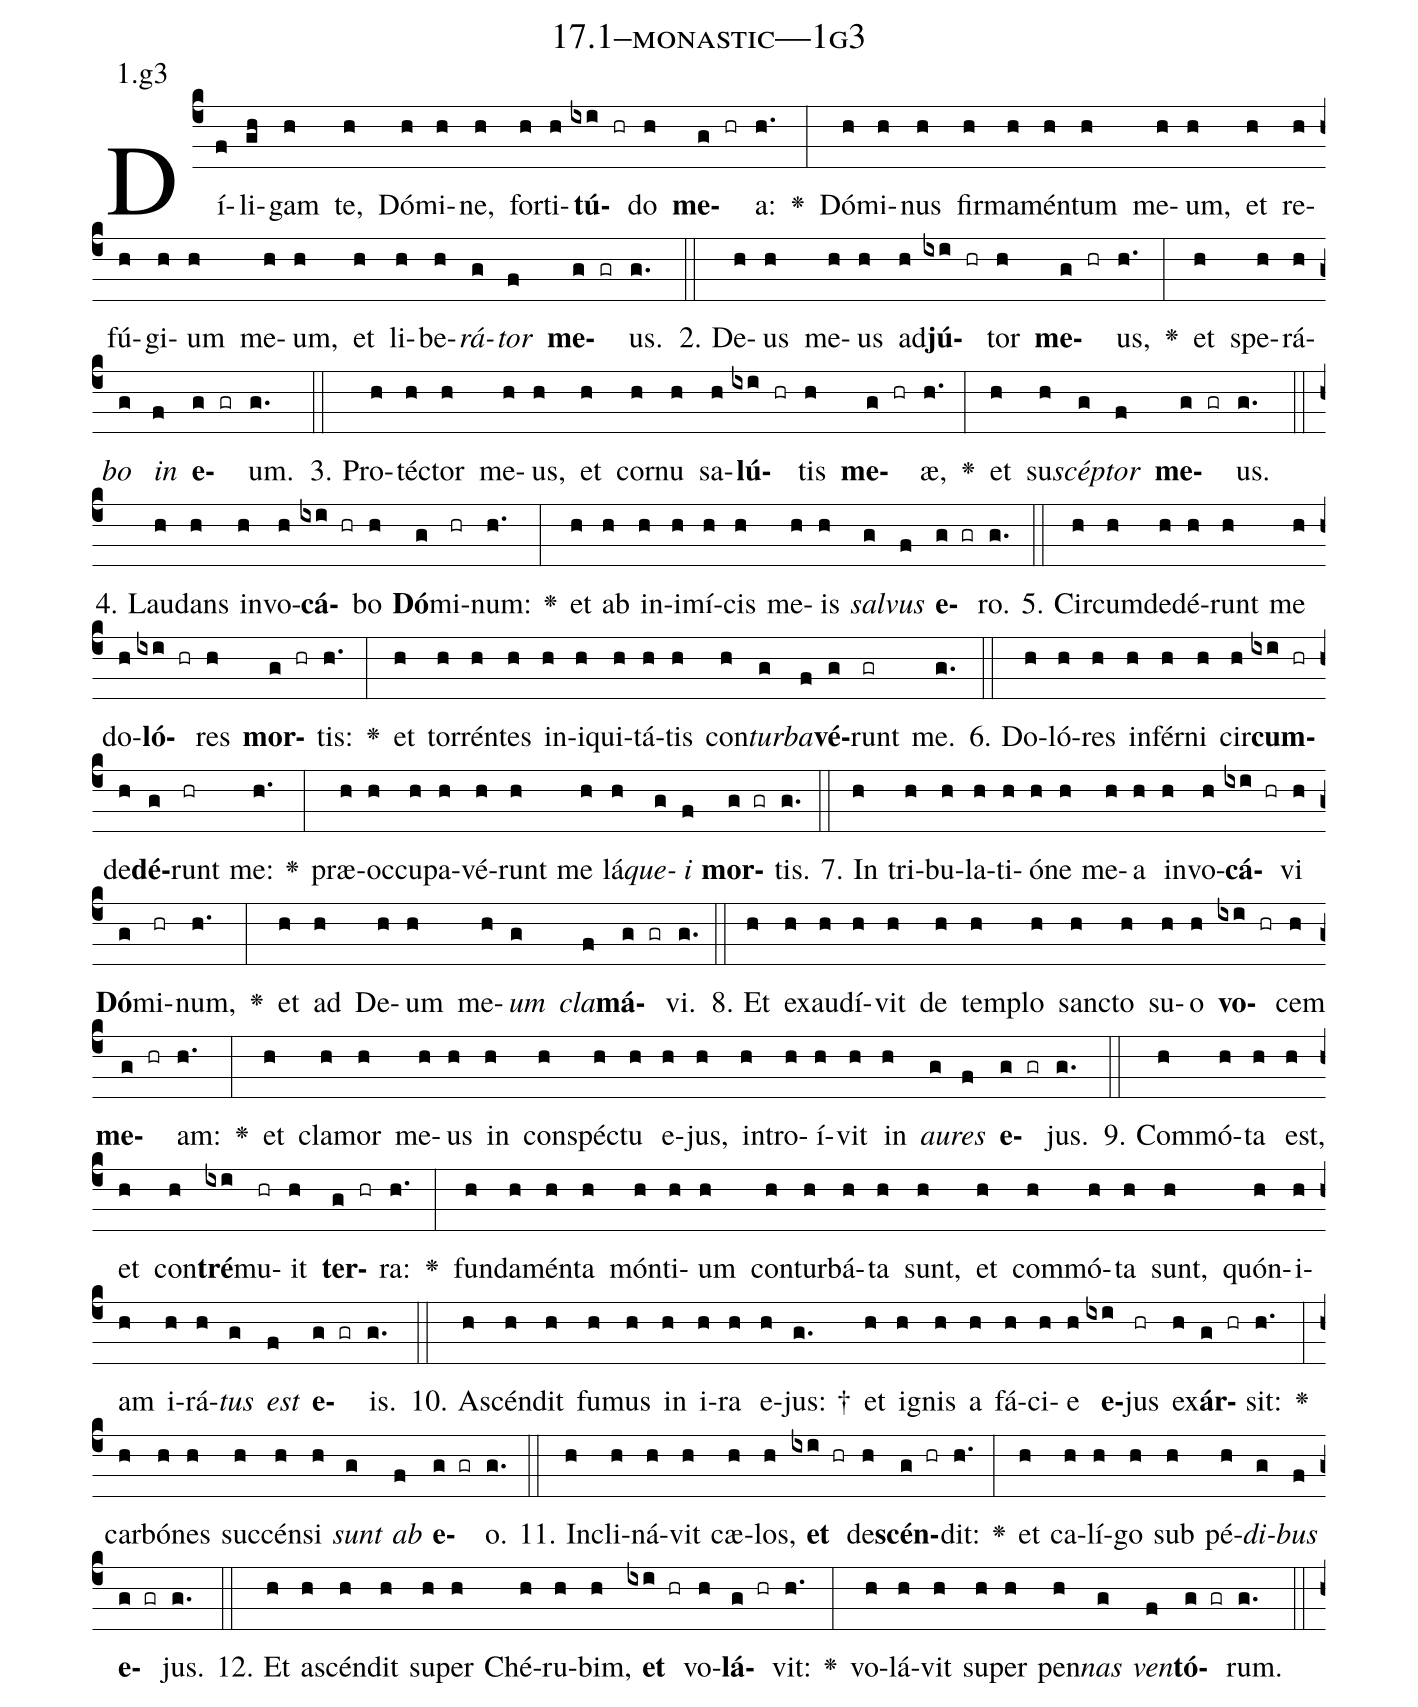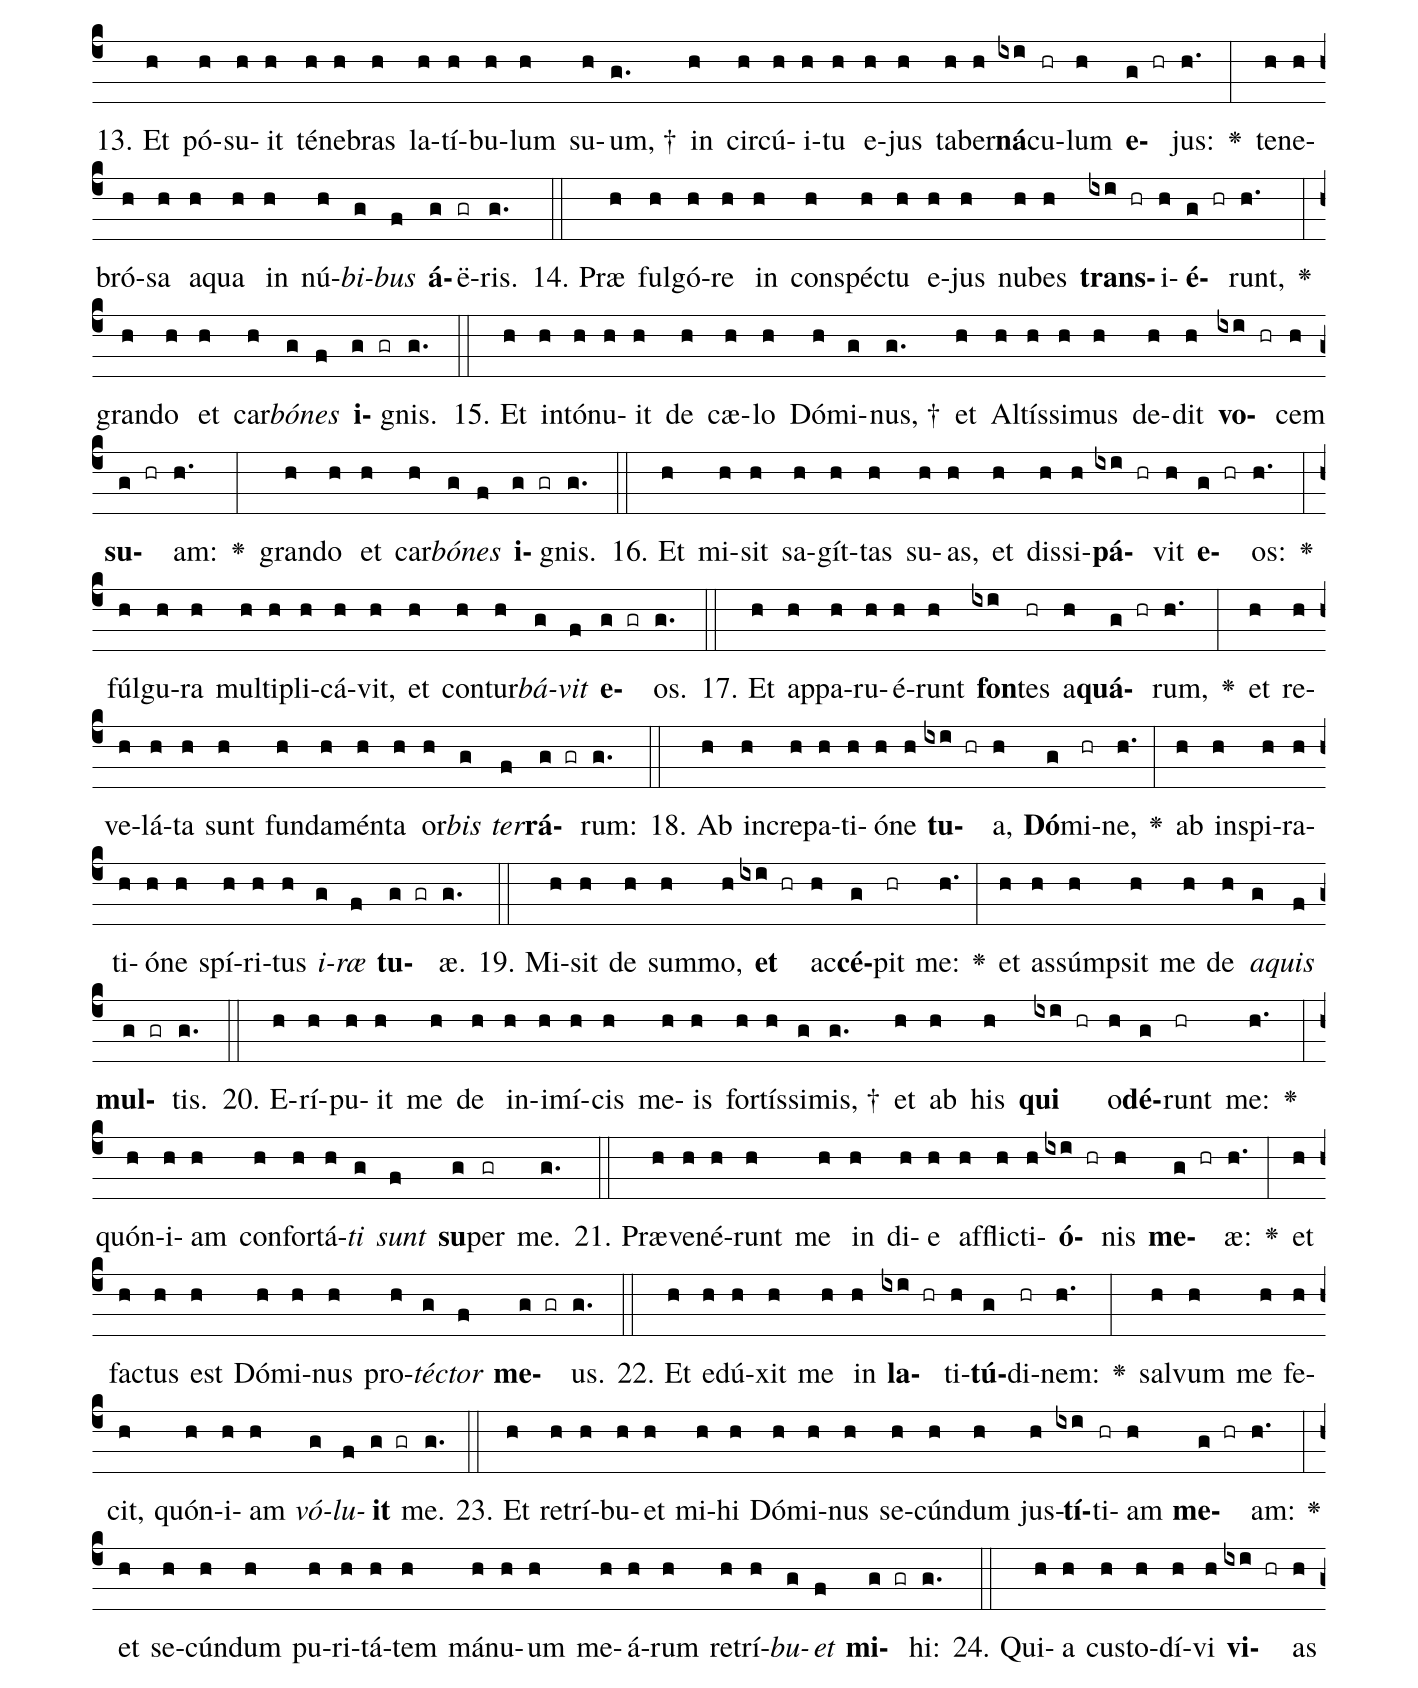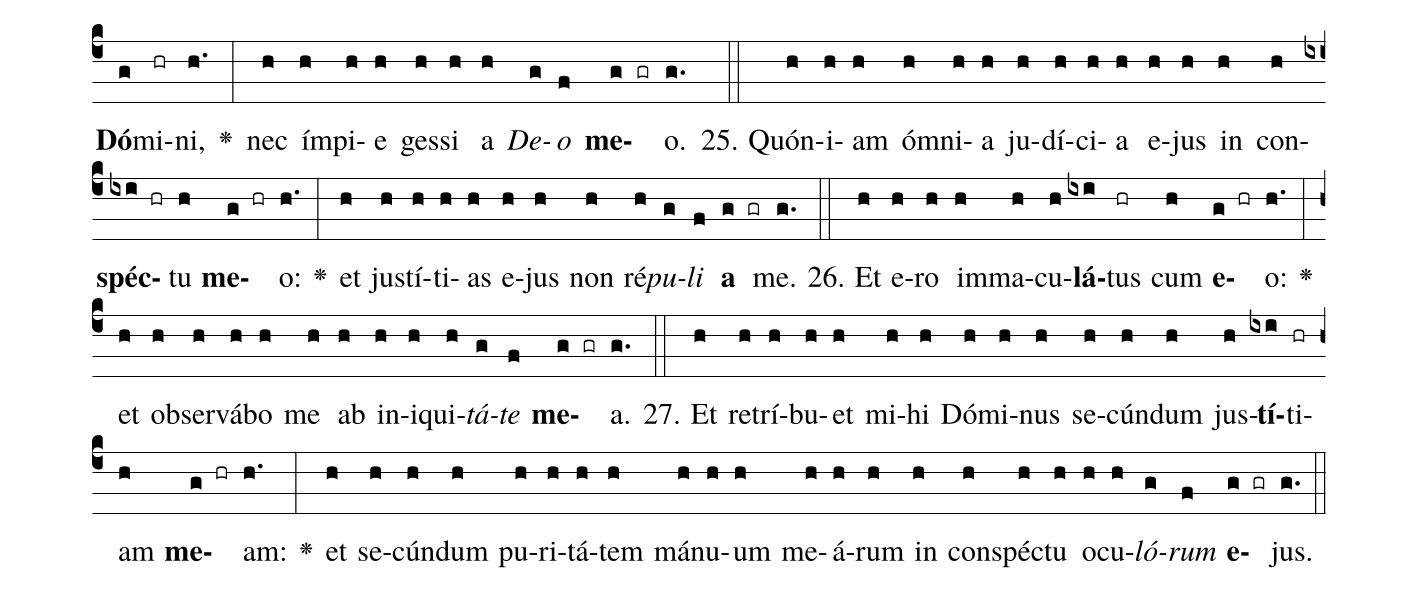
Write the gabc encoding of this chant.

name: 17.1--monastic---1g3;
annotation: 1.g3;
%%
(c4)Dí(f)li(gh)gam(h) te,(h) Dó(h)mi(h)ne,(h) for(h)ti(h)<b>tú</b>(ixi hr)do(h) <b>me</b>(g hr)a:(h.) <v>\greheightstar</v>(:) Dó(h)mi(h)nus(h) fir(h)ma(h)mén(h)tum(h) me(h)um,(h) et(h) re(h)fú(h)gi(h)um(h) me(h)um,(h) et(h) li(h)be(h)<i>rá</i>(g)<i>tor</i>(f) <b>me</b>(g gr)us.(g.) (::)
2. De(h)us(h) me(h)us(h) ad(h)<b>jú</b>(ixi hr)tor(h) <b>me</b>(g hr)us,(h.) <v>\greheightstar</v>(:) et(h) spe(h)rá(h)<i>bo</i>(g) <i>in</i>(f) <b>e</b>(g gr)um.(g.) (::)
3. Pro(h)téc(h)tor(h) me(h)us,(h) et(h) cor(h)nu(h) sa(h)<b>lú</b>(ixi hr)tis(h) <b>me</b>(g hr)æ,(h.) <v>\greheightstar</v>(:) et(h) su(h)<i>scép</i>(g)<i>tor</i>(f) <b>me</b>(g gr)us.(g.) (::)
4. Lau(h)dans(h) in(h)vo(h)<b>cá</b>(ixi hr)bo(h) <b>Dó</b>(g)mi(hr)num:(h.) <v>\greheightstar</v>(:) et(h) ab(h) in(h)i(h)mí(h)cis(h) me(h)is(h) <i>sal</i>(g)<i>vus</i>(f) <b>e</b>(g gr)ro.(g.) (::)
5. Cir(h)cum(h)de(h)dé(h)runt(h) me(h) do(h)<b>ló</b>(ixi hr)res(h) <b>mor</b>(g hr)tis:(h.) <v>\greheightstar</v>(:) et(h) tor(h)rén(h)tes(h) in(h)i(h)qui(h)tá(h)tis(h) con(h)<i>tur</i>(g)<i>ba</i>(f)<b>vé</b>(g)runt(gr) me.(g.) (::)
6. Do(h)ló(h)res(h) in(h)fér(h)ni(h) cir(h)<b>cum</b>(ixi hr)de(h)<b>dé</b>(g)runt(hr) me:(h.) <v>\greheightstar</v>(:) præ(h)oc(h)cu(h)pa(h)vé(h)runt(h) me(h) lá(h)<i>que</i>(g)<i>i</i>(f) <b>mor</b>(g gr)tis.(g.) (::)
7. In(h) tri(h)bu(h)la(h)ti(h)ó(h)ne(h) me(h)a(h) in(h)vo(h)<b>cá</b>(ixi hr)vi(h) <b>Dó</b>(g)mi(hr)num,(h.) <v>\greheightstar</v>(:) et(h) ad(h) De(h)um(h) me(h)<i>um</i>(g) <i>cla</i>(f)<b>má</b>(g gr)vi.(g.) (::)
8. Et(h) ex(h)au(h)dí(h)vit(h) de(h) tem(h)plo(h) sanc(h)to(h) su(h)o(h) <b>vo</b>(ixi hr)cem(h) <b>me</b>(g hr)am:(h.) <v>\greheightstar</v>(:) et(h) cla(h)mor(h) me(h)us(h) in(h) con(h)spéc(h)tu(h) e(h)jus,(h) in(h)tro(h)í(h)vit(h) in(h) <i>au</i>(g)<i>res</i>(f) <b>e</b>(g gr)jus.(g.) (::)
9. Com(h)mó(h)ta(h) est,(h) et(h) con(h)<b>tré</b>(ixi)mu(hr)it(h) <b>ter</b>(g hr)ra:(h.) <v>\greheightstar</v>(:) fun(h)da(h)mén(h)ta(h) món(h)ti(h)um(h) con(h)tur(h)bá(h)ta(h) sunt,(h) et(h) com(h)mó(h)ta(h) sunt,(h) quón(h)i(h)am(h) i(h)rá(h)<i>tus</i>(g) <i>est</i>(f) <b>e</b>(g gr)is.(g.) (::)
10. A(h)scén(h)dit(h) fu(h)mus(h) in(h) i(h)ra(h) e(h)jus: †(g.) et(h) i(h)gnis(h) a(h) fá(h)ci(h)e(h) <b>e</b>(ixi)jus(hr) ex(h)<b>ár</b>(g hr)sit:(h.) <v>\greheightstar</v>(:) car(h)bó(h)nes(h) suc(h)cén(h)si(h) <i>sunt</i>(g) <i>ab</i>(f) <b>e</b>(g gr)o.(g.) (::)
11. In(h)cli(h)ná(h)vit(h) cæ(h)los,(h) <b>et</b>(ixi hr) de(h)<b>scén</b>(g hr)dit:(h.) <v>\greheightstar</v>(:) et(h) ca(h)lí(h)go(h) sub(h) pé(h)<i>di</i>(g)<i>bus</i>(f) <b>e</b>(g gr)jus.(g.) (::)
12. Et(h) a(h)scén(h)dit(h) su(h)per(h) Ché(h)ru(h)bim,(h) <b>et</b>(ixi hr) vo(h)<b>lá</b>(g hr)vit:(h.) <v>\greheightstar</v>(:) vo(h)lá(h)vit(h) su(h)per(h) pen(h)<i>nas</i>(g) <i>ven</i>(f)<b>tó</b>(g gr)rum.(g.) (::)
13. Et(h) pó(h)su(h)it(h) té(h)ne(h)bras(h) la(h)tí(h)bu(h)lum(h) su(h)um, †(g.) in(h) cir(h)cú(h)i(h)tu(h) e(h)jus(h) ta(h)ber(h)<b>ná</b>(ixi)cu(hr)lum(h) <b>e</b>(g hr)jus:(h.) <v>\greheightstar</v>(:) te(h)ne(h)bró(h)sa(h) a(h)qua(h) in(h) nú(h)<i>bi</i>(g)<i>bus</i>(f) <b>á</b>(g)ë(gr)ris.(g.) (::)
14. Præ(h) ful(h)gó(h)re(h) in(h) con(h)spéc(h)tu(h) e(h)jus(h) nu(h)bes(h) <b>trans</b>(ixi hr)i(h)<b>é</b>(g hr)runt,(h.) <v>\greheightstar</v>(:) gran(h)do(h) et(h) car(h)<i>bó</i>(g)<i>nes</i>(f) <b>i</b>(g gr)gnis.(g.) (::)
15. Et(h) in(h)tó(h)nu(h)it(h) de(h) cæ(h)lo(h) Dó(h)mi(g)nus, †(g.) et(h) Al(h)tís(h)si(h)mus(h) de(h)dit(h) <b>vo</b>(ixi hr)cem(h) <b>su</b>(g hr)am:(h.) <v>\greheightstar</v>(:) gran(h)do(h) et(h) car(h)<i>bó</i>(g)<i>nes</i>(f) <b>i</b>(g gr)gnis.(g.) (::)
16. Et(h) mi(h)sit(h) sa(h)gít(h)tas(h) su(h)as,(h) et(h) dis(h)si(h)<b>pá</b>(ixi hr)vit(h) <b>e</b>(g hr)os:(h.) <v>\greheightstar</v>(:) fúl(h)gu(h)ra(h) mul(h)ti(h)pli(h)cá(h)vit,(h) et(h) con(h)tur(h)<i>bá</i>(g)<i>vit</i>(f) <b>e</b>(g gr)os.(g.) (::)
17. Et(h) ap(h)pa(h)ru(h)é(h)runt(h) <b>fon</b>(ixi)tes(hr) a(h)<b>quá</b>(g hr)rum,(h.) <v>\greheightstar</v>(:) et(h) re(h)ve(h)lá(h)ta(h) sunt(h) fun(h)da(h)mén(h)ta(h) or(h)<i>bis</i>(g) <i>ter</i>(f)<b>rá</b>(g gr)rum:(g.) (::)
18. Ab(h) in(h)cre(h)pa(h)ti(h)ó(h)ne(h) <b>tu</b>(ixi hr)a,(h) <b>Dó</b>(g)mi(hr)ne,(h.) <v>\greheightstar</v>(:) ab(h) in(h)spi(h)ra(h)ti(h)ó(h)ne(h) spí(h)ri(h)tus(h) <i>i</i>(g)<i>ræ</i>(f) <b>tu</b>(g gr)æ.(g.) (::)
19. Mi(h)sit(h) de(h) sum(h)mo,(h) <b>et</b>(ixi hr) ac(h)<b>cé</b>(g)pit(hr) me:(h.) <v>\greheightstar</v>(:) et(h) as(h)súmp(h)sit(h) me(h) de(h) <i>a</i>(g)<i>quis</i>(f) <b>mul</b>(g gr)tis.(g.) (::)
20. E(h)rí(h)pu(h)it(h) me(h) de(h) in(h)i(h)mí(h)cis(h) me(h)is(h) for(h)tís(h)si(g)mis, †(g.) et(h) ab(h) his(h) <b>qui</b>(ixi hr) o(h)<b>dé</b>(g)runt(hr) me:(h.) <v>\greheightstar</v>(:) quón(h)i(h)am(h) con(h)for(h)tá(h)<i>ti</i>(g) <i>sunt</i>(f) <b>su</b>(g)per(gr) me.(g.) (::)
21. Præ(h)ve(h)né(h)runt(h) me(h) in(h) di(h)e(h) af(h)flic(h)ti(h)<b>ó</b>(ixi hr)nis(h) <b>me</b>(g hr)æ:(h.) <v>\greheightstar</v>(:) et(h) fac(h)tus(h) est(h) Dó(h)mi(h)nus(h) pro(h)<i>téc</i>(g)<i>tor</i>(f) <b>me</b>(g gr)us.(g.) (::)
22. Et(h) e(h)dú(h)xit(h) me(h) in(h) <b>la</b>(ixi hr)ti(h)<b>tú</b>(g)di(hr)nem:(h.) <v>\greheightstar</v>(:) sal(h)vum(h) me(h) fe(h)cit,(h) quón(h)i(h)am(h) <i>vó</i>(g)<i>lu</i>(f)<b>it</b>(g gr) me.(g.) (::)
23. Et(h) re(h)trí(h)bu(h)et(h) mi(h)hi(h) Dó(h)mi(h)nus(h) se(h)cún(h)dum(h) jus(h)<b>tí</b>(ixi)ti(hr)am(h) <b>me</b>(g hr)am:(h.) <v>\greheightstar</v>(:) et(h) se(h)cún(h)dum(h) pu(h)ri(h)tá(h)tem(h) má(h)nu(h)um(h) me(h)á(h)rum(h) re(h)trí(h)<i>bu</i>(g)<i>et</i>(f) <b>mi</b>(g gr)hi:(g.) (::)
24. Qui(h)a(h) cus(h)to(h)dí(h)vi(h) <b>vi</b>(ixi hr)as(h) <b>Dó</b>(g)mi(hr)ni,(h.) <v>\greheightstar</v>(:) nec(h) ím(h)pi(h)e(h) ges(h)si(h) a(h) <i>De</i>(g)<i>o</i>(f) <b>me</b>(g gr)o.(g.) (::)
25. Quón(h)i(h)am(h) óm(h)ni(h)a(h) ju(h)dí(h)ci(h)a(h) e(h)jus(h) in(h) con(h)<b>spéc</b>(ixi hr)tu(h) <b>me</b>(g hr)o:(h.) <v>\greheightstar</v>(:) et(h) jus(h)tí(h)ti(h)as(h) e(h)jus(h) non(h) ré(h)<i>pu</i>(g)<i>li</i>(f) <b>a</b>(g gr) me.(g.) (::)
26. Et(h) e(h)ro(h) im(h)ma(h)cu(h)<b>lá</b>(ixi)tus(hr) cum(h) <b>e</b>(g hr)o:(h.) <v>\greheightstar</v>(:) et(h) ob(h)ser(h)vá(h)bo(h) me(h) ab(h) in(h)i(h)qui(h)<i>tá</i>(g)<i>te</i>(f) <b>me</b>(g gr)a.(g.) (::)
27. Et(h) re(h)trí(h)bu(h)et(h) mi(h)hi(h) Dó(h)mi(h)nus(h) se(h)cún(h)dum(h) jus(h)<b>tí</b>(ixi)ti(hr)am(h) <b>me</b>(g hr)am:(h.) <v>\greheightstar</v>(:) et(h) se(h)cún(h)dum(h) pu(h)ri(h)tá(h)tem(h) má(h)nu(h)um(h) me(h)á(h)rum(h) in(h) con(h)spéc(h)tu(h) o(h)cu(h)<i>ló</i>(g)<i>rum</i>(f) <b>e</b>(g gr)jus.(g.) (::)
